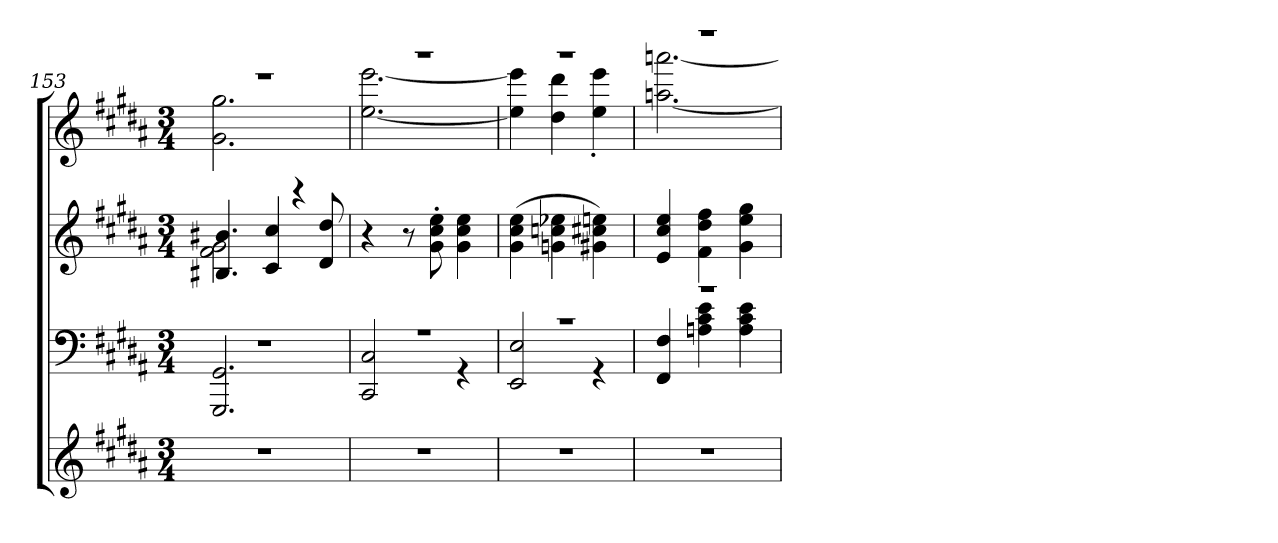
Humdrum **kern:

**kern	**kern	**kern	**kern
*part3	*part2	*part2	*part1
*staff4	*staff3	*staff2	*staff1
*clefG2	*clefF4	*clefG2	*clefG2
*k[f#c#g#d#a#]	*k[f#c#g#d#a#]	*k[f#c#g#d#a#]	*k[f#c#g#d#a#]
*M3/4	*M3/4	*M3/4	*M3/4
=153	=153	=153	=153
*	*^	*^	*^
2.r	2.r	2.GGG#/ 2.GG#/	2f#\ 2g#\	4.B#X/ 4.b#X/	2.r	2.g#\ 2.gg#\
.	.	.	.	4c#/ 4cc#/	.	.
.	.	.	4r	.	.	.
.	.	.	.	8d#/ 8dd#/	.	.
*	*	*	*v	*v	*	*
=154	=154	=154	=154	=154	=154
2.r	2.r	2CC#/ 2C#/	4r	2.r	[2.ee\ [2.eee\
.	.	.	8r	.	.
.	.	.	8g#\' 8cc#\' 8ee\'	.	.
.	.	4r	4g#\ 4cc#\ 4ee\	.	.
=155	=155	=155	=155	=155	=155
2.r	2.r	2EE/ 2E/	(>4g#\ 4cc#\ 4ee\	2.r	4ee\] 4eee\]
.	.	.	4gn\ 4ccn\ 4ee-X\	.	4dd#\ 4ddd#\
.	.	4r	4g#X\ 4cc#X\ 4een\)	.	4ee\' 4eee\'
=156	=156	=156	=156	=156	=156
2.r	2.r	4FF#/ 4F#/	4e/ 4cc#/ 4ee/	2.r	[2.aan\ [2.aaan\
.	.	4An\ 4c#\ 4e\	4f#\ 4dd#\ 4ff#\	.	.
.	.	4A\ 4c#\ 4e\	4g#\ 4ee\ 4gg#\	.	.
*	*v	*v	*	*v	*v
=	=	=	=
*-	*-	*-	*-
